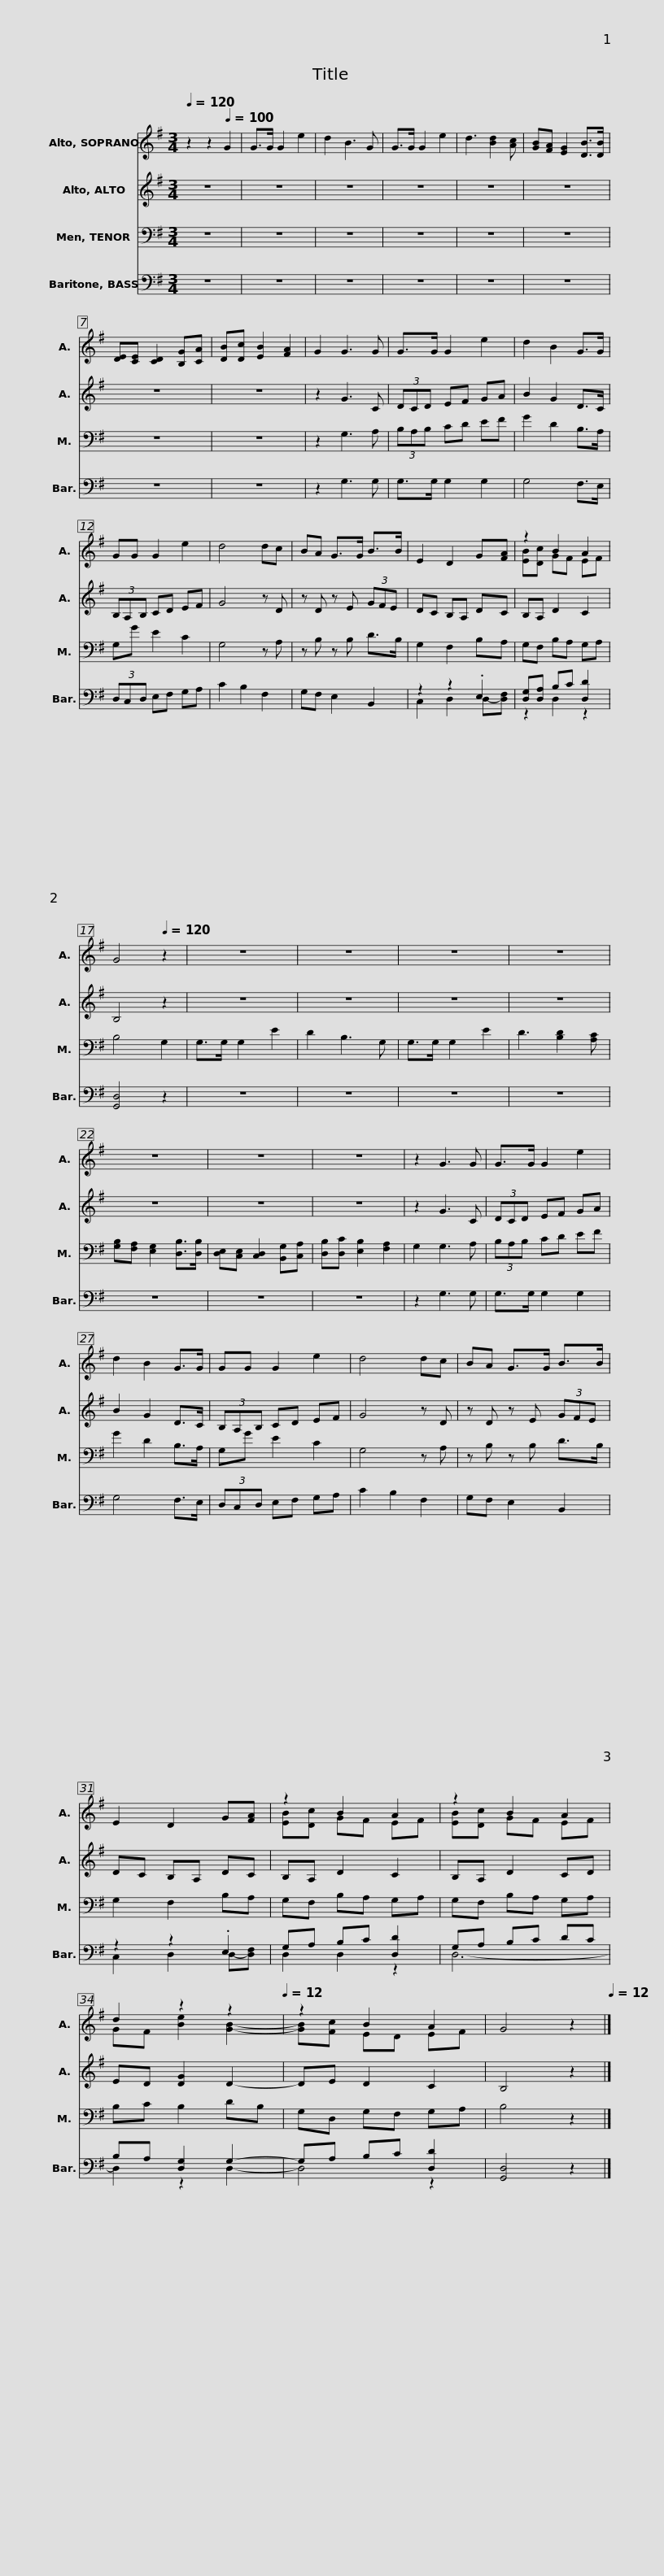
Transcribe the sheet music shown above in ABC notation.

X:1
%%score ( 1 2 ) 3 4 ( 5 6 )
L:1/8
Q:1/4=120
M:3/4
I:linebreak $
K:G
V:1 treble
V:2 treble
V:3 treble
V:4 bass
V:5 bass
V:6 bass
V:1
 z2 z2[Q:1/4=100] G2 | G>G G2 e2 | d2 B3 G | G>G G2 e2 | d3 [Bd]2 [Ac] | %5
 [GB][FA] [EG]2 [DB]>[DB] | [DE][CE] [CD]2 [B,G][CA] |$ [DB][Dc] [EB]2 [FA]2 | G2 G3 G | G>G G2 e2 | %10
 d2 B2 G>G | GG G2 e2 | d4 dc |$ BA G>G B>B | E2 D2 G[FA] | %15
 z2 B2 A2 | G4[Q:1/4=120] z2 | z6 | z6 | z6 |$ %20
 z6 | z6 | z6 | z6 | z2 G3 G | %25
 G>G G2 e2 | d2 B2 G>G |$ GG G2 e2 | d4 dc | BA G>G B>B | %30
 E2 D2 G[FA] | z2 B2 A2 |$ z2 B2 A2 | d2 z2[Q:1/4=120] z2[Q:1/4=12] | z2 B2 A2 | %35
 G4[Q:1/4=120] z2[Q:1/4=12] |] %36
V:2
 x6 | x6 | x6 | x6 | x6 | %5
 x6 | x6 |$ x6 | x6 | x6 | %10
 x6 | x6 | x6 |$ x6 | x6 | %15
 [EB][Dc] GF EF | x6 | x6 | x6 | x6 |$ %20
 x6 | x6 | x6 | x6 | x6 | %25
 x6 | x6 |$ x6 | x6 | x6 | %30
 x6 | [EB][Dc] GF EF |$ [EB][Dc] GF EF | GF [Be]2 [GB]2- | [GB][Fc] ED EF | %35
 x6 |] %36
V:3
 z6 | z6 | z6 | z6 | z6 | %5
 z6 | z6 |$ z6 | z2 G3 C | (3DCD EF GA | %10
 B2 G2 D>C | (3B,A,B, CD EF | G4 z D |$ z D z E (3GFE | DC B,A, DC | %15
 B,A, D2 C2 | B,4 z2 | z6 | z6 | z6 |$ %20
 z6 | z6 | z6 | z6 | z2 G3 C | %25
 (3DCD EF GA | B2 G2 D>C |$ (3B,A,B, CD EF | G4 z D | z D z E (3GFE | %30
 DC B,A, DC | B,A, D2 C2 |$ B,A, D2 CD | ED [DG]2 D2- | DE D2 C2 | %35
 B,4 z2 |] %36
V:4
 z6 | z6 | z6 | z6 | z6 | %5
 z6 | z6 |$ z6 | z2 G,3 A, | (3B,A,B, CD EF | %10
 G2 D2 B,>A, | G,G E2 C2 | G,4 z A, |$ z B, z B, D>B, | G,2 F,2 B,A, | %15
 G,F, B,A, G,A, | B,4 G,2 | G,>G, G,2 E2 | D2 B,3 G, | G,>G, G,2 E2 |$ %20
 D3 [B,D]2 [A,C] | [G,B,][F,A,] [E,G,]2 [D,B,]>[D,B,] | [D,E,][C,E,] [C,D,]2 [B,,G,][C,A,] | [D,B,][D,C] [E,B,]2 [F,A,]2 | G,2 G,3 A, | %25
 (3B,A,B, CD EF | G2 D2 B,>A, |$ G,G E2 C2 | G,4 z A, | z B, z B, D>B, | %30
 G,2 F,2 B,A, | G,F, B,A, G,A, |$ G,F, B,A, G,A, | B,C B,2 DB, | G,D, G,F, G,A, | %35
 B,4 z2 |] %36
V:5
 z6 | z6 | z6 | z6 | z6 | %5
 z6 | z6 |$ z6 | z2 G,3 G, | G,>G, G,2 G,2 | %10
 G,4 F,>E, | (3D,C,D, E,F, G,A, | C2 B,2 F,2 |$ G,F, E,2 B,,2 | z2 z2 .E,2 | %15
 [D,G,][D,A,] B,C [D,D]2 | [G,,D,]4 z2 | z6 | z6 | z6 |$ %20
 z6 | z6 | z6 | z6 | z2 G,3 G, | %25
 G,>G, G,2 G,2 | G,4 F,>E, |$ (3D,C,D, E,F, G,A, | C2 B,2 F,2 | G,F, E,2 B,,2 | %30
 z2 z2 .E,2 | G,A, B,C [D,D]2 |$ G,A, B,C DC | B,A, [D,G,]2 G,2- | G,A, B,C [D,D]2 | %35
 [G,,D,]4 z2 |] %36
V:6
 x6 | x6 | x6 | x6 | x6 | %5
 x6 | x6 |$ x6 | x6 | x6 | %10
 x6 | x6 | x6 |$ x6 | C,2 D,2 D,-[D,F,] | %15
 z2 D,2 z2 | x6 | x6 | x6 | x6 |$ %20
 x6 | x6 | x6 | x6 | x6 | %25
 x6 | x6 |$ x6 | x6 | x6 | %30
 C,2 D,2 D,-[D,F,] | D,2 D,2 z2 |$ D,6- | D,2 z2 D,2- | D,4 z2 | %35
 x6 |] %36
